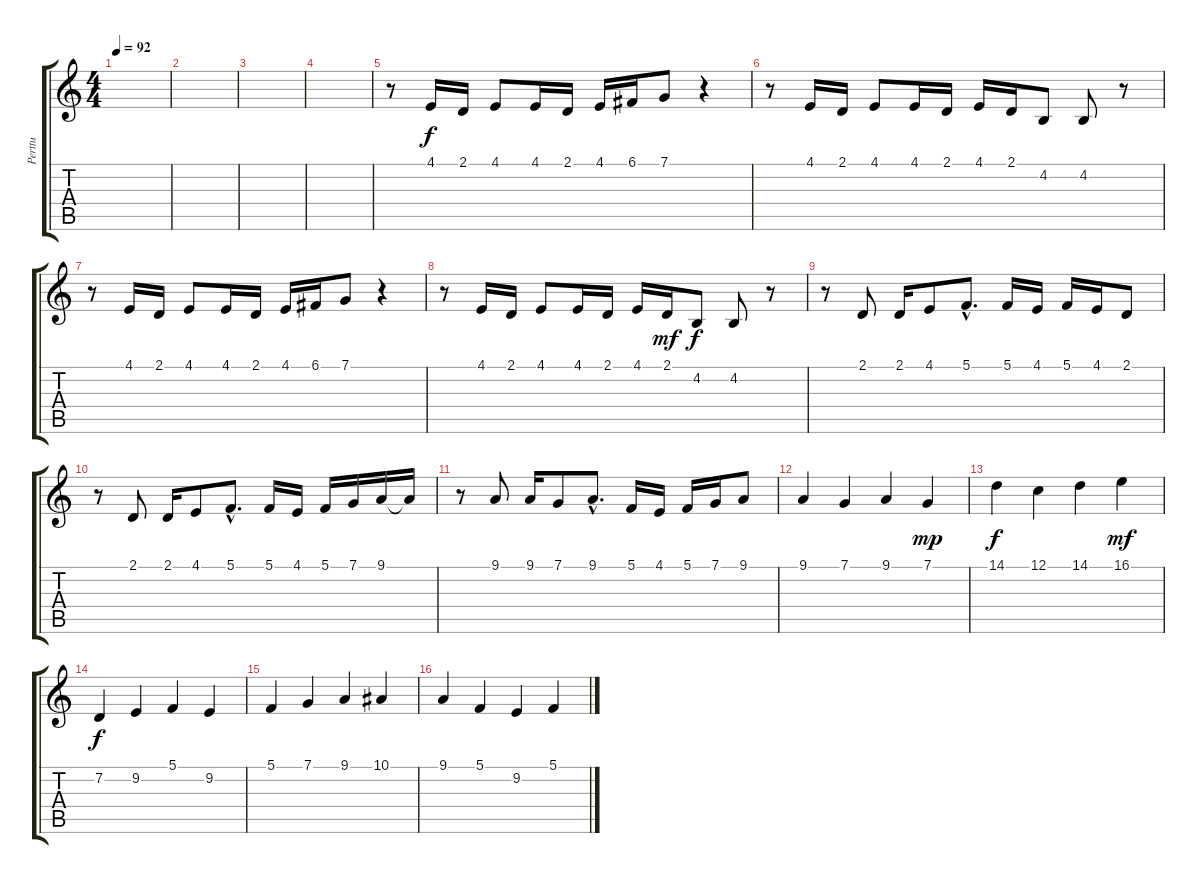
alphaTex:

\track ("Perttu" "Perttu") {instrument cello}
\staff {score tabs}
\tuning (C4 G3 Eb3 Bb2 F2 C2) {hide}
\ts (4 4)
\tempo 92
\clef g2
\ks c
|
|
|
|
r.8 4.1.16 2.1.16 4.1.8 4.1.16 2.1.16 4.1.16 6.1.16 7.1.8 r.4 |
r.8 4.1.16 2.1.16 4.1.8 4.1.16 2.1.16 4.1.16 2.1.16 4.2.8 4.2.8 r.8 |
r.8 4.1.16 2.1.16 4.1.8 4.1.16 2.1.16 4.1.16 6.1.16 7.1.8 r.4 |
r.8 4.1.16 2.1.16 4.1.8 4.1.16 2.1.16 4.1.16 2.1.16{dy mf} 4.2.8{dy f} 4.2.8 r.8 |
r.8 2.1.8 2.1.16 4.1.8 5.1{hac}.8{d} 5.1.16 4.1.16 5.1.16 4.1.16 2.1.8 |
r.8 2.1.8 2.1.16 4.1.8 5.1{hac}.8{d} 5.1.16 4.1.16 5.1.16 7.1.16 9.1.16 9.1{t}.16 |
r.8 9.1.8 9.1.16 7.1.8 9.1{hac}.8{d} 5.1.16 4.1.16 5.1.16 7.1.16 9.1.8 |
9.1.4 7.1.4 9.1.4 7.1.4{dy mp} |
14.1.4{dy f} 12.1.4 14.1.4 16.1.4{dy mf} |
7.2.4{dy f} 9.2.4 5.1.4 9.2.4 |
5.1.4 7.1.4 9.1.4 10.1.4 |
9.1.4 5.1.4 9.2.4 5.1.4
